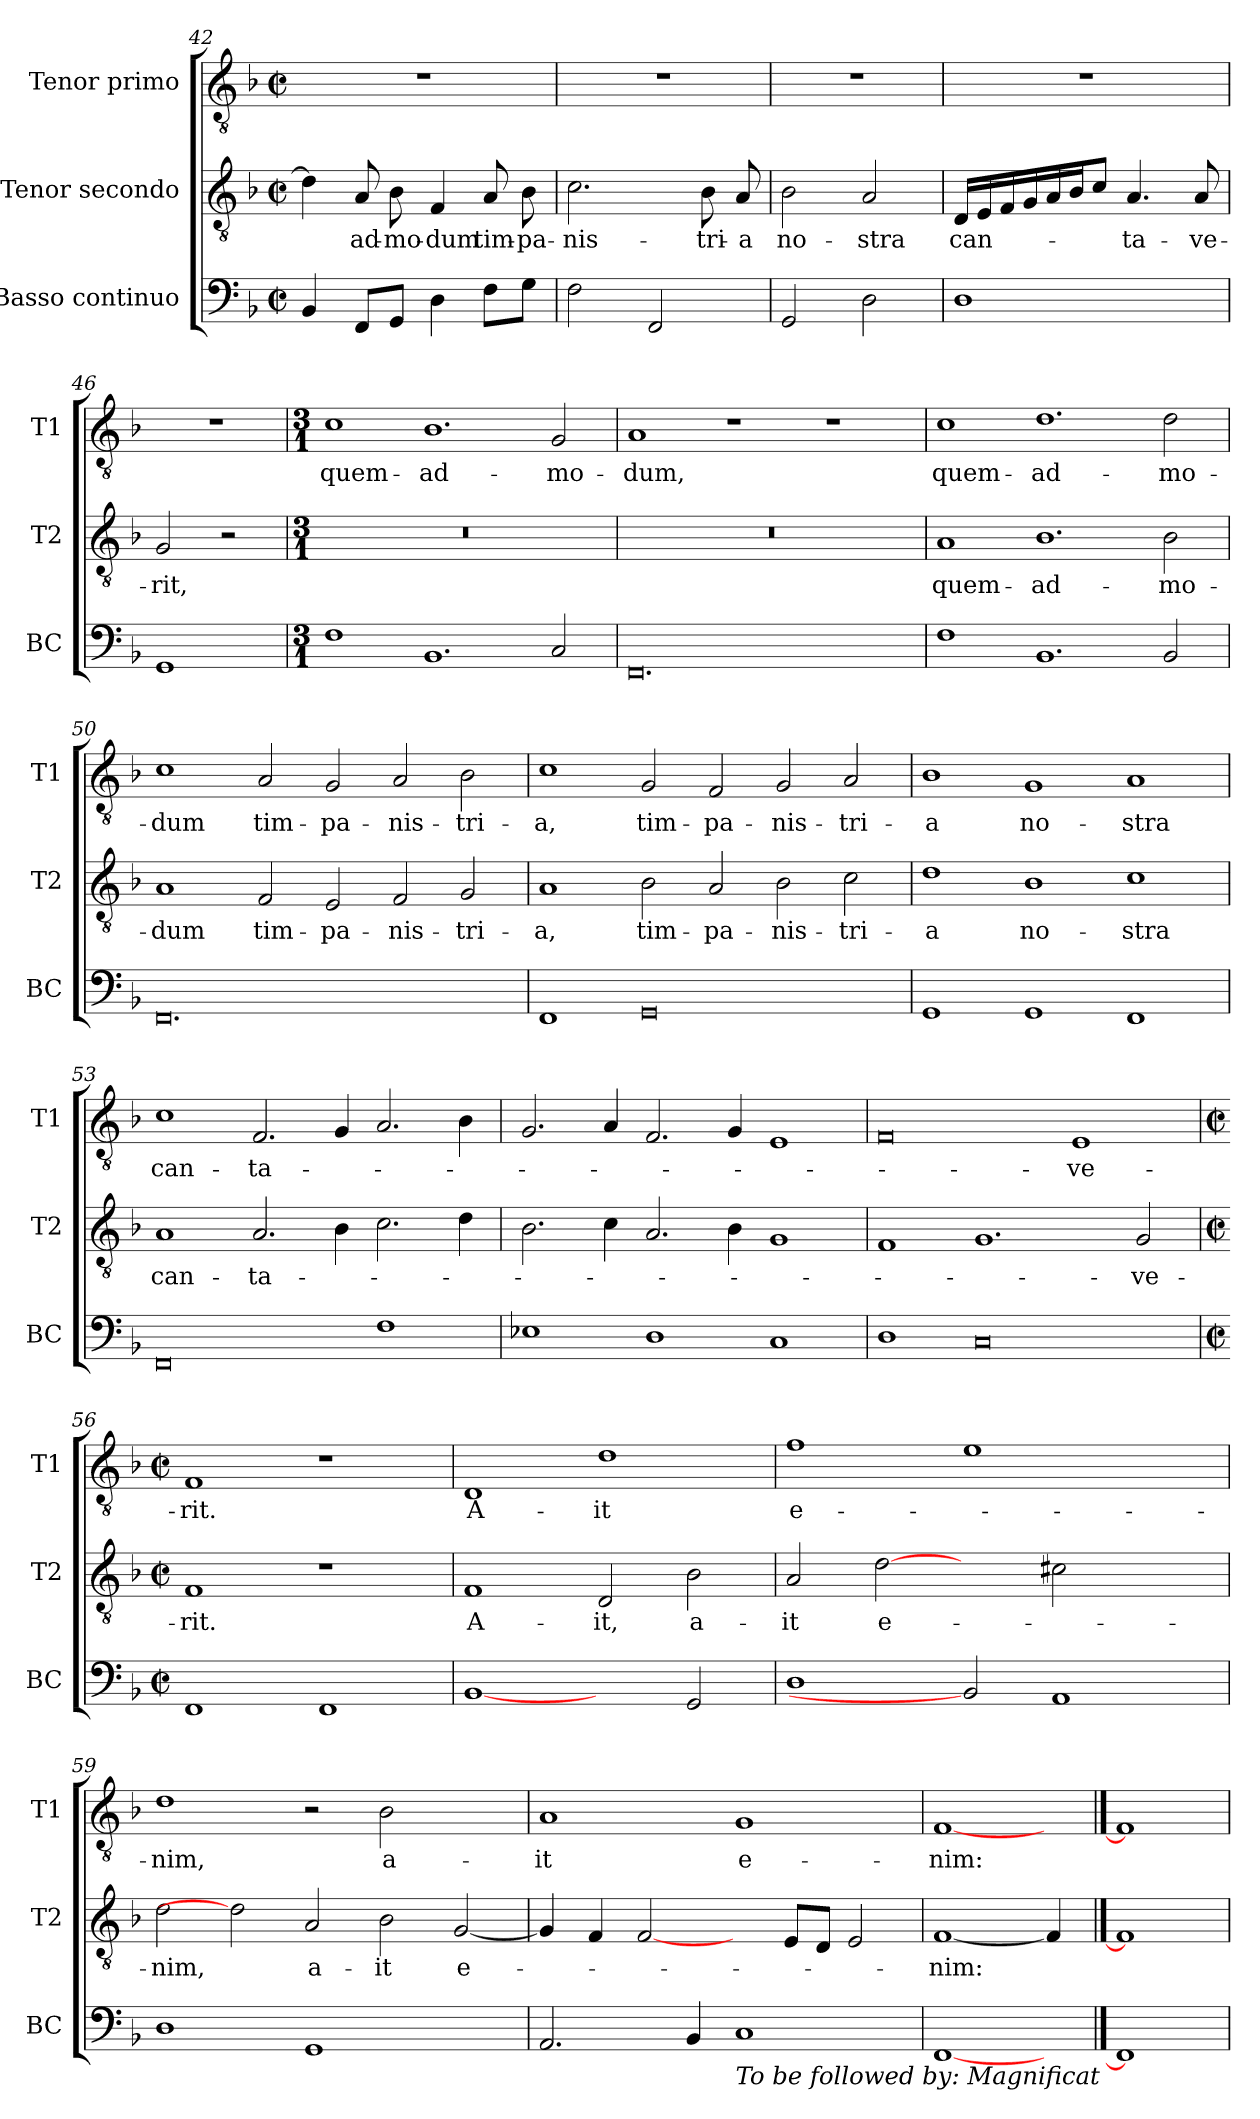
**kern	**kern	**text	**kern	**text
*part3	*part2	*part2	*part1	*part1
*staff3	*staff2	*staff2	*staff1	*staff1
*I"Basso continuo	*I"Tenor secondo	*	*I"Tenor primo	*
*I'BC	*I'T2	*	*I'T1	*
*clefF4	*clefGv2	*	*clefGv2	*
*k[b-]	*k[b-]	*	*k[b-]	*
*F:	*F:	*	*F:	*
*M2/2	*M2/2	*	*M2/2	*
*met(c|)	*met(c|)	*	*met(c|)	*
=42	=42	=42	=42	=42
4BB-/	4d\]	.	1r	.
!	!	!LO:LY:b	!	!
8FF/L	8A/	-ad-	.	.
!	!	!LO:LY:b	!	!
8GG/J	8B-\	-mo-	.	.
!	!	!LO:LY:b	!	!
4D\	4F/	-dum	.	.
!	!	!LO:LY:b	!	!
8F\L	8A/	tim-	.	.
!	!	!LO:LY:b	!	!
8G\J	8B-\	-pa-	.	.
=43	=43	=43	=43	=43
!	!	!LO:LY:b	!	!
2F\	2.c\	-nis-	1r	.
2FF/	.	.	.	.
!	!	!LO:LY:b	!	!
.	8B-\	-tri-	.	.
!	!	!LO:LY:b	!	!
.	8A/	-a	.	.
=44	=44	=44	=44	=44
!	!	!LO:LY:b	!	!
2GG/	2B-\	no-	1r	.
!	!	!LO:LY:b	!	!
2D\	2A/	-stra	.	.
=45	=45	=45	=45	=45
!	!	!LO:LY:b	!	!
1D	16D/LL	can-	1r	.
.	16E/	.	.	.
.	16F/	.	.	.
.	16G/	.	.	.
.	16A/	.	.	.
.	16B-/J	.	.	.
.	8c/J	.	.	.
!	!	!LO:LY:b	!	!
.	4.A/	-ta-	.	.
!	!	!LO:LY:b	!	!
.	8A/	-ve-	.	.
=46	=46	=46	=46	=46
!	!	!LO:LY:b	!	!
1GG	2G/	-rit,	1r	.
.	2r	.	.	.
!!LO:LB:g=z
=47	=47	=47	=47	=47
*M3/1	*M3/1	*	*M3/1	*
!	!	!	!	!LO:LY:b
1F	0.r	.	1c	quem-
!	!	!	!	!LO:LY:b
1.BB-	.	.	1.B-	-ad-
!	!	!	!	!LO:LY:b
2C/	.	.	2G/	-mo-
=48	=48	=48	=48	=48
!	!	!	!	!LO:LY:b
0.FF	0.r	.	1A	-dum,
.	.	.	1r	.
.	.	.	1r	.
=49	=49	=49	=49	=49
!	!	!LO:LY:b	!	!LO:LY:b
1F	1A	quem-	1c	quem-
!	!	!LO:LY:b	!	!LO:LY:b
1.BB-	1.B-	-ad-	1.d	-ad-
!	!	!LO:LY:b	!	!LO:LY:b
2BB-/	2B-\	-mo-	2d\	-mo-
=50	=50	=50	=50	=50
!	!	!LO:LY:b	!	!LO:LY:b
0.FF	1A	-dum	1c	-dum
!	!	!LO:LY:b	!	!LO:LY:b
.	2F/	tim-	2A/	tim-
!	!	!LO:LY:b	!	!LO:LY:b
.	2E/	-pa-	2G/	-pa-
!	!	!LO:LY:b	!	!LO:LY:b
.	2F/	-nis-	2A/	-nis-
!	!	!LO:LY:b	!	!LO:LY:b
.	2G/	-tri-	2B-\	-tri-
=51	=51	=51	=51	=51
!	!	!LO:LY:b	!	!LO:LY:b
1FF	1A	-a,	1c	-a,
!	!	!LO:LY:b	!	!LO:LY:b
0GG	2B-\	tim-	2G/	tim-
!	!	!LO:LY:b	!	!LO:LY:b
.	2A/	-pa-	2F/	-pa-
!	!	!LO:LY:b	!	!LO:LY:b
.	2B-\	-nis-	2G/	-nis-
!	!	!LO:LY:b	!	!LO:LY:b
.	2c\	-tri-	2A/	-tri-
!!LO:LB:g=z
=52	=52	=52	=52	=52
!	!	!LO:LY:b	!	!LO:LY:b
1GG	1d	-a	1B-	-a
!	!	!LO:LY:b	!	!LO:LY:b
1GG	1B-	no-	1G	no-
!	!	!LO:LY:b	!	!LO:LY:b
1FF	1c	-stra	1A	-stra
=53	=53	=53	=53	=53
!	!	!LO:LY:b	!	!LO:LY:b
0FF	1A	can-	1c	can-
!	!	!LO:LY:b	!	!LO:LY:b
.	2.A/	-ta-	2.F/	-ta-
.	4B-\	.	4G/	.
1F	2.c\	.	2.A/	.
.	4d\	.	4B-\	.
=54	=54	=54	=54	=54
1E-X	2.B-\	.	2.G/	.
.	4c\	.	4A/	.
1D	2.A/	.	2.F/	.
.	4B-\	.	4G/	.
1C	1G	.	1E	.
=55	=55	=55	=55	=55
1D	1F	.	0F	.
0C	1.G	.	.	.
!	!	!	!	!LO:LY:b
.	.	.	1E	-ve-
!	!	!LO:LY:b	!	!
.	2G/	-ve-	.	.
!!LO:LB:g=z
=56	=56	=56	=56	=56
*M2/2	*M2/2	*	*M2/2	*
*met(c|)	*met(c|)	*	*met(c|)	*
!	!	!LO:LY:b	!	!LO:LY:b
1FF	1F	-rit.	1F	-rit.
1FF	1r	.	1r	.
=57	=57	=57	=57	=57
!	!	!LO:LY:b	!	!LO:LY:b
[1BB-	1F	A-	1D	A-
!	!	!LO:LY:b	!	!LO:LY:b
2ryy	2D/	-it,	1d	-it
!	!	!LO:LY:b	!	!
2GG/	2B-\	a-	.	.
=58	=58	=58	=58	=58
!	!	!LO:LY:b	!	!LO:LY:b
1D	2A/	-it	1f	e-
!	!	!LO:LY:b	!	!
.	[2d	e-	.	.
2BB-]	2ryy	.	1e	.
1AA	2c#X\	.	.	.
.	2ryy	.	2ryy	.
=59	=59	=59	=59	=59
!	!	!LO:LY:b	!	!LO:LY:b
1D	2d\	-nim,	1d	-nim,
.	2d]	.	.	.
!	!	!LO:LY:b	!	!
1GG	2A/	a-	2r	.
!	!	!LO:LY:b	!	!LO:LY:b
.	2B-\	-it	2B-\	a-
!	!	!LO:LY:b	!	!
2ryy	[2G/	e-	2ryy	.
=60	=60	=60	=60	=60
!	!	!	!	!LO:LY:b
2.AA/	4G/]	.	1A	-it
.	4F/	.	.	.
.	[2F/	.	.	.
4BB-/	.	.	.	.
!LO:TX:b:i:t=To be followed by&colon; Magnificat	!	!	!	!
!	!	!	!	!LO:LY:b
1C	4ryy	.	1G	e-
.	8E/L	.	.	.
.	8D/J	.	.	.
.	2E/	.	.	.
=61	=61	=61	=61	=61
!	!	!LO:LY:b	!	!LO:LY:b
[1FF	[1F	-nim:	[1F	-nim:
4ryy	4F/]	.	4ryy	.
==62	==62	==62	==62	==62
1FF]	1F]	.	1F]	.
=	=	=	=	=
*-	*-	*-	*-	*-
